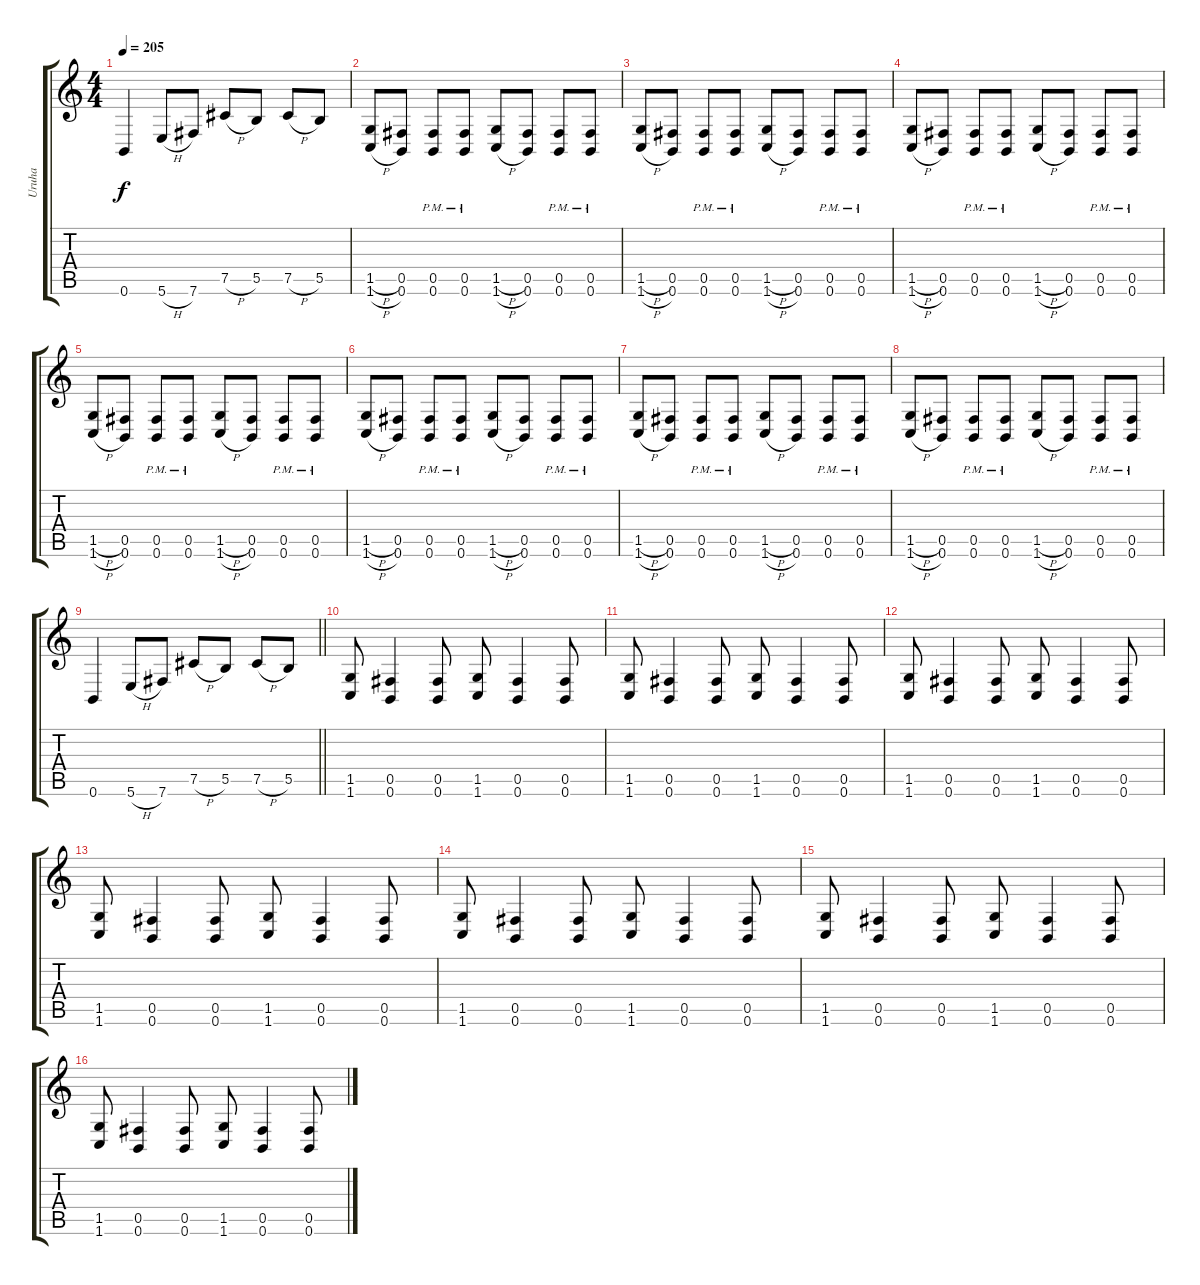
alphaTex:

\track ("Uruha" "Uruha") {instrument distortionguitar}
\staff {score tabs}
\tuning (Db4 Ab3 E3 B2 Gb2 B1) {hide}
\ts (4 4)
\tempo 205
\clef g2
\ks c
0.6.4{dy f} 5.6{h}.8 7.6.8 7.5{h}.8 5.5.8 7.5{h}.8 5.5.8 |
(1.5{h} 1.6{h}).8 (0.5 0.6).8 (0.5{pm} 0.6{pm}).8 (0.5{pm} 0.6{pm}).8 (1.5{h} 1.6{h}).8 (0.5 0.6).8 (0.5{pm} 0.6{pm}).8 (0.5{pm} 0.6{pm}).8 |
(1.5{h} 1.6{h}).8 (0.5 0.6).8 (0.5{pm} 0.6{pm}).8 (0.5{pm} 0.6{pm}).8 (1.5{h} 1.6{h}).8 (0.5 0.6).8 (0.5{pm} 0.6{pm}).8 (0.5{pm} 0.6{pm}).8 |
(1.5{h} 1.6{h}).8 (0.5 0.6).8 (0.5{pm} 0.6{pm}).8 (0.5{pm} 0.6{pm}).8 (1.5{h} 1.6{h}).8 (0.5 0.6).8 (0.5{pm} 0.6{pm}).8 (0.5{pm} 0.6{pm}).8 |
(1.5{h} 1.6{h}).8 (0.5 0.6).8 (0.5{pm} 0.6{pm}).8 (0.5{pm} 0.6{pm}).8 (1.5{h} 1.6{h}).8 (0.5 0.6).8 (0.5{pm} 0.6{pm}).8 (0.5{pm} 0.6{pm}).8 |
(1.5{h} 1.6{h}).8 (0.5 0.6).8 (0.5{pm} 0.6{pm}).8 (0.5{pm} 0.6{pm}).8 (1.5{h} 1.6{h}).8 (0.5 0.6).8 (0.5{pm} 0.6{pm}).8 (0.5{pm} 0.6{pm}).8 |
(1.5{h} 1.6{h}).8 (0.5 0.6).8 (0.5{pm} 0.6{pm}).8 (0.5{pm} 0.6{pm}).8 (1.5{h} 1.6{h}).8 (0.5 0.6).8 (0.5{pm} 0.6{pm}).8 (0.5{pm} 0.6{pm}).8 |
(1.5{h} 1.6{h}).8 (0.5 0.6).8 (0.5{pm} 0.6{pm}).8 (0.5{pm} 0.6{pm}).8 (1.5{h} 1.6{h}).8 (0.5 0.6).8 (0.5{pm} 0.6{pm}).8 (0.5{pm} 0.6{pm}).8 |
\barLineRight lightlight
0.6.4 5.6{h}.8 7.6.8 7.5{h}.8 5.5.8 7.5{h}.8 5.5.8 |
(1.5 1.6).8 (0.5 0.6).4 (0.5 0.6).8 (1.5 1.6).8 (0.5 0.6).4 (0.5 0.6).8 |
(1.5 1.6).8 (0.5 0.6).4 (0.5 0.6).8 (1.5 1.6).8 (0.5 0.6).4 (0.5 0.6).8 |
(1.5 1.6).8 (0.5 0.6).4 (0.5 0.6).8 (1.5 1.6).8 (0.5 0.6).4 (0.5 0.6).8 |
(1.5 1.6).8 (0.5 0.6).4 (0.5 0.6).8 (1.5 1.6).8 (0.5 0.6).4 (0.5 0.6).8 |
(1.5 1.6).8 (0.5 0.6).4 (0.5 0.6).8 (1.5 1.6).8 (0.5 0.6).4 (0.5 0.6).8 |
(1.5 1.6).8 (0.5 0.6).4 (0.5 0.6).8 (1.5 1.6).8 (0.5 0.6).4 (0.5 0.6).8 |
(1.5 1.6).8 (0.5 0.6).4 (0.5 0.6).8 (1.5 1.6).8 (0.5 0.6).4 (0.5 0.6).8
